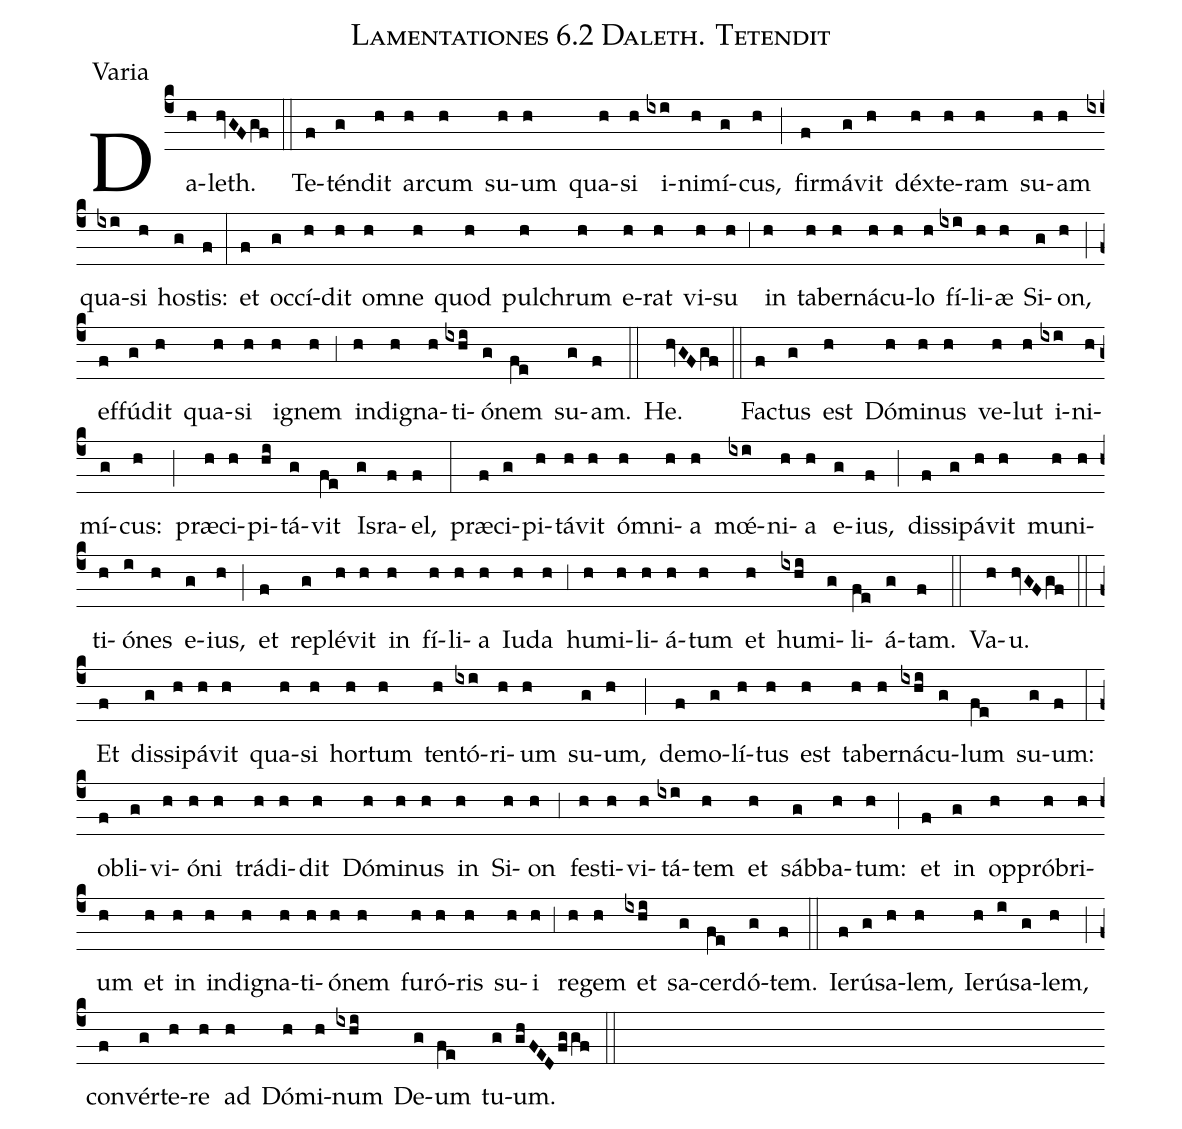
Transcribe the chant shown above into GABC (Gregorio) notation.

name:Lamentationes 6.2 Daleth. Tetendit;
office-part:Varia;
%%
(c4)Da(h)leth.(hvGFgf) (::) Te(f)tén(g)dit(h) ar(h)cum(h) su(h)um(h) qua(h)si(h) i(ixi)ni(h)mí(g)cus,(h) (;) fir(f)má(g)vit(h) déx(h)te(h)ram(h) su(h)am(h) qua(ixi)si(h) ho(g)stis:(f) (:) et(f) oc(g)cí(h)dit(h) om(h)ne(h) quod(h) pul(h)chrum(h) e(h)rat(h) vi(h)su(h) (,3) in(h) ta(h)ber(h)ná(h)cu(h)lo(h) fí(ixi)li(h)æ(h) Si(g)on,(h) (;) ef(f)fú(g)dit(h) qua(h)si(h) i(h)gnem(h) (,3) in(h)di(h)gna(h)ti(ixhi)ó(g)nem(fe) su(g)am.(f) (::)

He.(hvGFgf) (::) Fa(f)ctus(g) est(h) Dó(h)mi(h)nus(h) ve(h)lut(h) i(ixi)ni(h)mí(g)cus:(h) (;) præ(h)ci(h)pi(hi)tá(g)vit(fe) Is(g)ra(f)el,(f) (:) præ(f)ci(g)pi(h)tá(h)vit(h) óm(h)ni(h)a(h) m{<v>\'\oe</v>}-(ixi)ni(h)a(h) e(g)ius,(f) (;) dis(f)si(g)pá(h)vit(h) mu(h)ni(h)ti(h)ó(i)nes(h) e(g)ius,(h) (;) et(f) re(g)plé(h)vit(h) in(h) fí(h)li(h)a(h) Iu(h)da(h) (,3) hu(h)mi(h)li(h)á(h)tum(h) et(h) hu(ixhi)mi(g)li(fe)á(g)tam.(f) (::)

Va(h)u.(hvGFgf) (::) Et(f) dis(g)si(h)pá(h)vit(h) qua(h)si(h) hor(h)tum(h) ten(h)tó(ixi)ri(h)um(h) su(g)um,(h) (;) de(f)mo(g)lí(h)tus(h) est(h) ta(h)ber(h)ná(ixhi)cu(g)lum(fe) su(g)um:(f) (:) o(f)bli(g)vi(h)ó(h)ni(h) trá(h)di(h)dit(h) Dó(h)mi(h)nus(h) in(h) Si(h)on(h) (,3) fe(h)sti(h)vi(h)tá(ixi)tem(h) et(h) sáb(g)ba(h)tum:(h) (;) et(f) in(g) op(h)pró(h)bri(h)um(h) et(h) in(h) in(h)di(h)gna(h)ti(h)ó(h)nem(h) fu(h)ró(h)ris(h) su(h)i(h) (,3) re(h)gem(h) et(ixhi) sa(g)cer(fe)dó(g)tem.(f) (::)



%%1965: Ie(f)rú(g)sa(h)lem,(ixi) Ie(h)rú(g)sa(h)lem,(h) (;)

%%1949:

Ie(f)rú(g)sa(h)lem,(h) Ie(h)rú(i)sa(g)lem,(h) (;)



 con(f)vér(g)te(h)re(h) ad(h) Dó(h)mi(h)num(ixhi) De(g)um(fe) tu(g)um.(gh/FEDfggf) (::)
